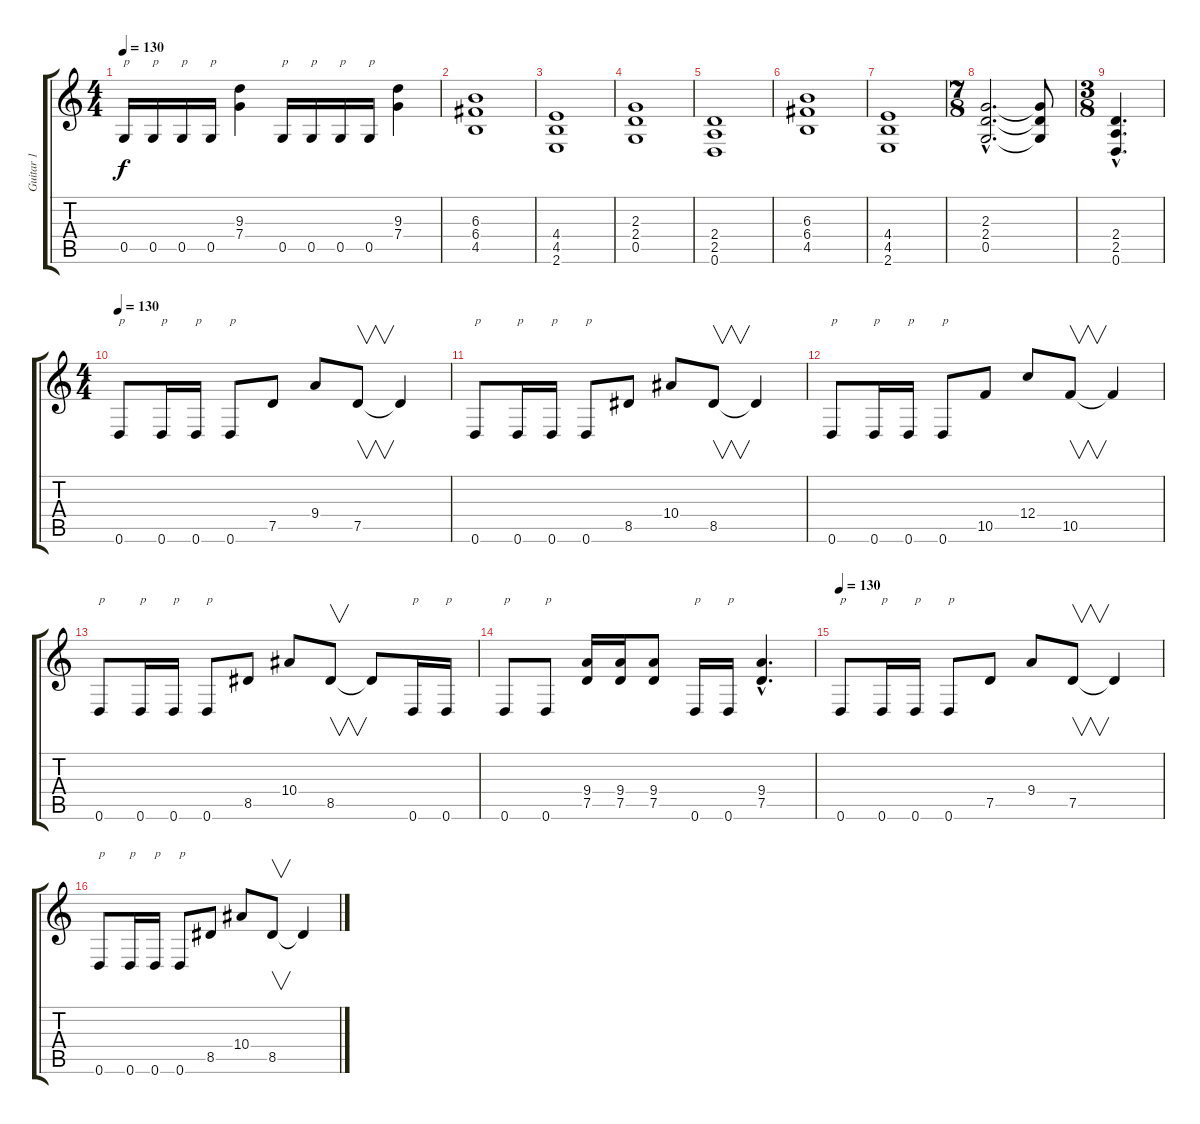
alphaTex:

\track ("Guitar 1" "Guitar 1") {instrument distortionguitar}
\staff {score tabs}
\tuning (D4 A3 F3 C3 G2 D2) {hide}
\ts (4 4)
\tempo 130
\clef g2
\ks c
0.5.16{txt "p" dy f} 0.5.16{txt "p"} 0.5.16{txt "p"} 0.5.16{txt "p"} (9.3 7.4).4 0.5.16{txt "p"} 0.5.16{txt "p"} 0.5.16{txt "p"} 0.5.16{txt "p"} (9.3 7.4).4 |
(6.3 6.4 4.5).1 |
(4.4 4.5 2.6).1 |
(2.3 2.4 0.5).1 |
(2.4 2.5 0.6).1 |
(6.3 6.4 4.5).1 |
(4.4 4.5 2.6).1 |
\ts (7 8)
(2.3{hac} 2.4{hac} 0.5{hac}).2{d} (2.3{t} 2.4{t} 0.5{t}).8 |
\ts (3 8)
(2.4{hac} 2.5{hac} 0.6{hac}).4{d} |
\ts (4 4)
\tempo 130
0.6.8{txt "p"} 0.6.16{txt "p"} 0.6.16{txt "p"} 0.6.8{txt "p"} 7.5.8 9.4.8 7.5.8{v} 7.5{t}.4 |
0.6.8{txt "p"} 0.6.16{txt "p"} 0.6.16{txt "p"} 0.6.8{txt "p"} 8.5.8 10.4.8 8.5.8{v} 8.5{t}.4 |
0.6.8{txt "p"} 0.6.16{txt "p"} 0.6.16{txt "p"} 0.6.8{txt "p"} 10.5.8 12.4.8 10.5.8{v} 10.5{t}.4 |
0.6.8{txt "p"} 0.6.16{txt "p"} 0.6.16{txt "p"} 0.6.8{txt "p"} 8.5.8 10.4.8 8.5.8{v} 8.5{t}.8 0.6.16{txt "p"} 0.6.16{txt "p"} |
0.6.8{txt "p"} 0.6.8{txt "p"} (9.4 7.5).16 (9.4 7.5).16 (9.4 7.5).8 0.6.16{txt "p"} 0.6.16{txt "p"} (9.4{hac} 7.5{hac}).4{d} |
\tempo 130
0.6.8{txt "p"} 0.6.16{txt "p"} 0.6.16{txt "p"} 0.6.8{txt "p"} 7.5.8 9.4.8 7.5.8{v} 7.5{t}.4 |
0.6.8{txt "p"} 0.6.16{txt "p"} 0.6.16{txt "p"} 0.6.8{txt "p"} 8.5.8 10.4.8 8.5.8{v} 8.5{t}.4
